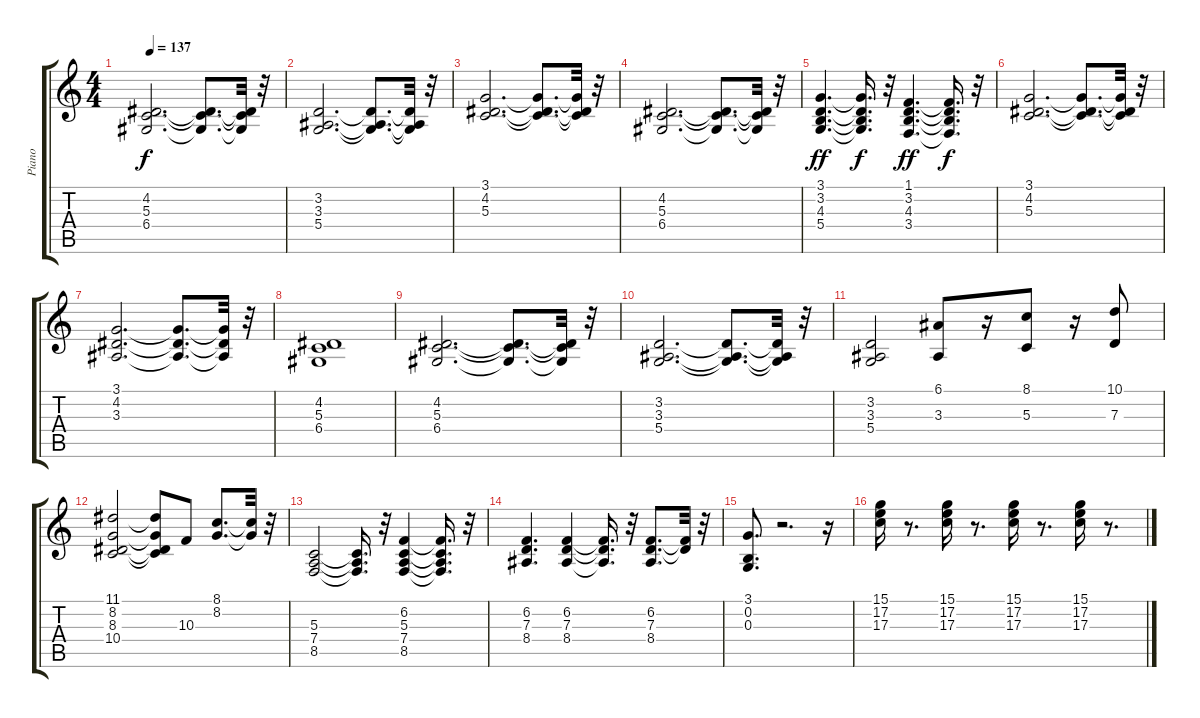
\track ("Piano" "Piano") {instrument brightacousticpiano}
\staff {score tabs}
\tuning (E4 B3 G3 D3 A2 E2) {hide}
\ts (4 4)
\tempo 137
\clef g2
\ks c
(4.2 5.3 6.4).2{d dy f} (4.2{t} 5.3{t} 6.4{t}).8{d} (4.2{t} 5.3{t} 6.4{t}).32 r.32 |
(3.2 3.3 5.4).2{d} (3.2{t} 3.3{t} 5.4{t}).8{d} (3.2{t} 3.3{t} 5.4{t}).32 r.32 |
(3.1 4.2 5.3).2{d} (3.1{t} 4.2{t} 5.3{t}).8{d} (3.1{t} 4.2{t} 5.3{t}).32 r.32 |
(4.2 5.3 6.4).2{d} (4.2{t} 5.3{t} 6.4{t}).8{d} (4.2{t} 5.3{t} 6.4{t}).32 r.32 |
(3.1 3.2 4.3 5.4).4{d dy ff} (3.1{t} 3.2{t} 4.3{t} 5.4{t}).16{d dy f} r.32 (1.1 3.2 4.3 3.4).4{d dy ff} (1.1{t} 3.2{t} 4.3{t} 3.4{t}).16{d dy f} r.32 |
(3.1 4.2 5.3).2{d} (3.1{t} 4.2{t} 5.3{t}).8{d} (3.1{t} 4.2{t} 5.3{t}).32 r.32 |
(3.1 4.2 3.3).2{d} (3.1{t} 4.2{t} 3.3{t}).8{d} (3.1{t} 4.2{t} 3.3{t}).32 r.32 |
(4.2 5.3 6.4).1 |
(4.2 5.3 6.4).2{d} (4.2{t} 5.3{t} 6.4{t}).8{d} (4.2{t} 5.3{t} 6.4{t}).32 r.32 |
(3.2 3.3 5.4).2{d} (3.2{t} 3.3{t} 5.4{t}).8{d} (3.2{t} 3.3{t} 5.4{t}).32 r.32 |
(3.2 3.3 5.4).2 (6.1 3.3).8 r.16 (8.1 5.3).8 r.16 (10.1 7.3).8 |
(11.1 8.2 8.3 10.4).2 (11.1{t} 8.2{t} 8.3{t} 10.4{t}).8 10.3.8 (8.1 8.2).8{d} (8.1{t} 8.2{t}).32 r.32 |
(5.3 7.4 8.5).2 (5.3{t} 7.4{t} 8.5{t}).16{d} r.32 (6.2 5.3 7.4 8.5).4 (6.2{t} 5.3{t} 7.4{t} 8.5{t}).16{d} r.32 |
(6.2 7.3 8.4).4{d} (6.2 7.3 8.4).4 (6.2{t} 7.3{t} 8.4{t}).16{d} r.32 (6.2 7.3 8.4).8{d} (6.2{t} 7.3{t}).32 r.32 |
(3.1 0.2 0.3).8{d} r.2{d} r.16 |
(15.1 17.2 17.3).16 r.8{d} (15.1 17.2 17.3).16 r.8{d} (15.1 17.2 17.3).16 r.8{d} (15.1 17.2 17.3).16 r.8{d}
